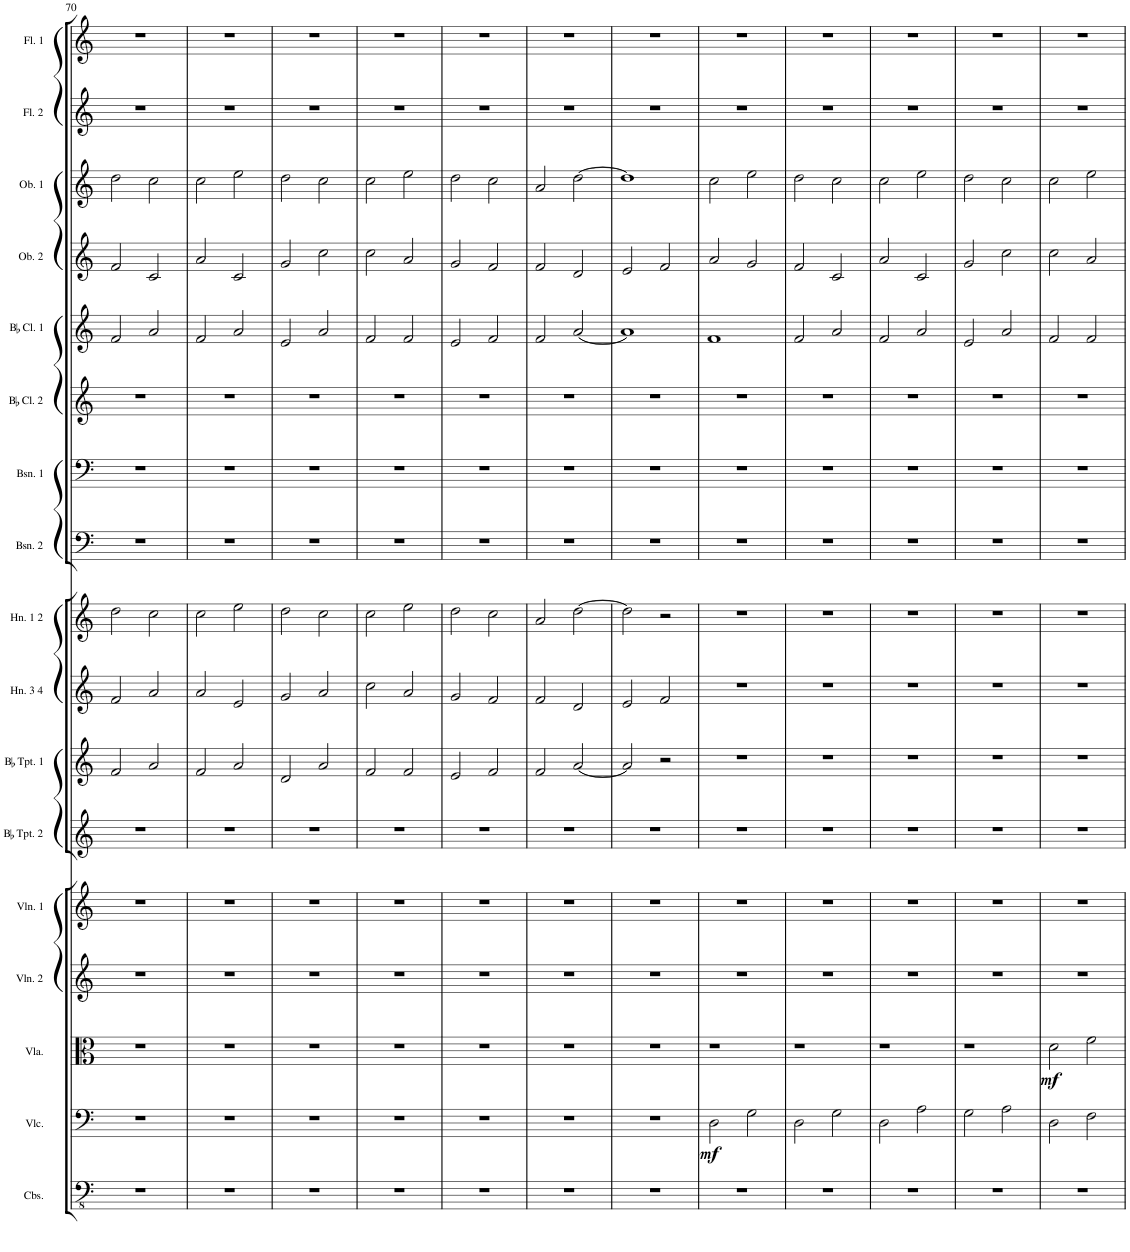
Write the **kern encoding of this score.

**kern	**kern	**dynam	**kern	**dynam	**kern	**kern	**kern	**kern	**kern	**kern	**kern	**kern	**kern	**kern	**kern	**kern	**kern	**kern
*part17	*part16	*part16	*part15	*part15	*part14	*part13	*part12	*part11	*part10	*part9	*part8	*part7	*part6	*part5	*part4	*part3	*part2	*part1
*staff17	*staff16	*staff16	*staff15	*staff15	*staff14	*staff13	*staff12	*staff11	*staff10	*staff9	*staff8	*staff7	*staff6	*staff5	*staff4	*staff3	*staff2	*staff1
*I"Contrabass	*I"Violoncello	*	*I"Viola	*	*I"Violin 2	*I"Violin 1	*I"BaccidentalFlat Trumpet 2	*I"BaccidentalFlat Trumpet 1	*I"Horn 3 4	*I"Horn 1 2	*I"Bassoon 2	*I"Bassoon 1	*I"BaccidentalFlat Clarinet 2	*I"BaccidentalFlat Clarinet 1	*I"Oboe 2	*I"Oboe 1	*I"Flute 2	*I"Flute 1
*I'Cbs.	*I'Vlc.	*	*I'Vla.	*	*I'Vln. 2	*I'Vln. 1	*I'BaccidentalFlat Tpt. 2	*I'BaccidentalFlat Tpt. 1	*I'Hn. 3 4	*I'Hn. 1 2	*I'Bsn. 2	*I'Bsn. 1	*I'BaccidentalFlat Cl. 2	*I'BaccidentalFlat Cl. 1	*I'Ob. 2	*I'Ob. 1	*I'Fl. 2	*I'Fl. 1
!!LO:PB:g=z
*clefFv4	*clefF4	*	*clefC3	*	*clefG2	*clefG2	*clefG2	*clefG2	*clefG2	*clefG2	*clefF4	*clefF4	*clefG2	*clefG2	*clefG2	*clefG2	*clefG2	*clefG2
*	*	*	*	*	*	*	*ITrd1c2	*	*	*ITrd4c7	*	*	*ITrd1c2	*ITrd1c2	*	*	*	*
*k[]	*k[]	*	*k[]	*	*k[]	*k[]	*k[]	*k[]	*k[]	*k[]	*k[]	*k[]	*k[]	*k[]	*k[]	*k[]	*k[]	*k[]
*M4/4	*M4/4	*	*M4/4	*	*M4/4	*M4/4	*M4/4	*M4/4	*M4/4	*M4/4	*M4/4	*M4/4	*M4/4	*M4/4	*M4/4	*M4/4	*M4/4	*M4/4
=70	=70	=70	=70	=70	=70	=70	=70	=70	=70	=70	=70	=70	=70	=70	=70	=70	=70	=70
1r	1r	.	1r	.	1r	1r	1r	2f/	2f/	2dd\	1r	1r	1r	2f/	2f/	2dd\	1r	1r
.	.	.	.	.	.	.	.	2a/	2a/	2cc\	.	.	.	2a/	2c/	2cc\	.	.
=71	=71	=71	=71	=71	=71	=71	=71	=71	=71	=71	=71	=71	=71	=71	=71	=71	=71	=71
1r	1r	.	1r	.	1r	1r	1r	2f/	2a/	2cc\	1r	1r	1r	2f/	2a/	2cc\	1r	1r
.	.	.	.	.	.	.	.	2a/	2e/	2ee\	.	.	.	2a/	2c/	2ee\	.	.
=72	=72	=72	=72	=72	=72	=72	=72	=72	=72	=72	=72	=72	=72	=72	=72	=72	=72	=72
1r	1r	.	1r	.	1r	1r	1r	2d/	2g/	2dd\	1r	1r	1r	2e/	2g/	2dd\	1r	1r
.	.	.	.	.	.	.	.	2a/	2a/	2cc\	.	.	.	2a/	2cc\	2cc\	.	.
=73	=73	=73	=73	=73	=73	=73	=73	=73	=73	=73	=73	=73	=73	=73	=73	=73	=73	=73
1r	1r	.	1r	.	1r	1r	1r	2f/	2cc\	2cc\	1r	1r	1r	2f/	2cc\	2cc\	1r	1r
.	.	.	.	.	.	.	.	2f/	2a/	2ee\	.	.	.	2f/	2a/	2ee\	.	.
=74	=74	=74	=74	=74	=74	=74	=74	=74	=74	=74	=74	=74	=74	=74	=74	=74	=74	=74
1r	1r	.	1r	.	1r	1r	1r	2e/	2g/	2dd\	1r	1r	1r	2e/	2g/	2dd\	1r	1r
.	.	.	.	.	.	.	.	2f/	2f/	2cc\	.	.	.	2f/	2f/	2cc\	.	.
=75	=75	=75	=75	=75	=75	=75	=75	=75	=75	=75	=75	=75	=75	=75	=75	=75	=75	=75
1r	1r	.	1r	.	1r	1r	1r	2f/	2f/	2a/	1r	1r	1r	2f/	2f/	2a/	1r	1r
.	.	.	.	.	.	.	.	[2a/	2d/	[2dd\	.	.	.	[2a/	2d/	[2dd\	.	.
=76	=76	=76	=76	=76	=76	=76	=76	=76	=76	=76	=76	=76	=76	=76	=76	=76	=76	=76
1r	1r	.	1r	.	1r	1r	1r	2a/]	2e/	2dd\]	1r	1r	1r	1a]	2e/	1dd]	1r	1r
.	.	.	.	.	.	.	.	2r	2f/	2r	.	.	.	.	2f/	.	.	.
=77	=77	=77	=77	=77	=77	=77	=77	=77	=77	=77	=77	=77	=77	=77	=77	=77	=77	=77
!	!	!LO:DY:b	!	!	!	!	!	!	!	!	!	!	!	!	!	!	!	!
1r	2D\	mf	1r	.	1r	1r	1r	1r	1r	1r	1r	1r	1r	1f	2a/	2cc\	1r	1r
.	2G\	.	.	.	.	.	.	.	.	.	.	.	.	.	2g/	2ee\	.	.
=78	=78	=78	=78	=78	=78	=78	=78	=78	=78	=78	=78	=78	=78	=78	=78	=78	=78	=78
1r	2D\	.	1r	.	1r	1r	1r	1r	1r	1r	1r	1r	1r	2f/	2f/	2dd\	1r	1r
.	2G\	.	.	.	.	.	.	.	.	.	.	.	.	2a/	2c/	2cc\	.	.
=79	=79	=79	=79	=79	=79	=79	=79	=79	=79	=79	=79	=79	=79	=79	=79	=79	=79	=79
1r	2D\	.	1r	.	1r	1r	1r	1r	1r	1r	1r	1r	1r	2f/	2a/	2cc\	1r	1r
.	2A\	.	.	.	.	.	.	.	.	.	.	.	.	2a/	2c/	2ee\	.	.
=80	=80	=80	=80	=80	=80	=80	=80	=80	=80	=80	=80	=80	=80	=80	=80	=80	=80	=80
1r	2G\	.	1r	.	1r	1r	1r	1r	1r	1r	1r	1r	1r	2e/	2g/	2dd\	1r	1r
.	2A\	.	.	.	.	.	.	.	.	.	.	.	.	2a/	2cc\	2cc\	.	.
=81	=81	=81	=81	=81	=81	=81	=81	=81	=81	=81	=81	=81	=81	=81	=81	=81	=81	=81
!	!	!	!	!LO:DY:b	!	!	!	!	!	!	!	!	!	!	!	!	!	!
1r	2D\	.	2d\	mf	1r	1r	1r	1r	1r	1r	1r	1r	1r	2f/	2cc\	2cc\	1r	1r
.	2F\	.	2f\	.	.	.	.	.	.	.	.	.	.	2f/	2a/	2ee\	.	.
=	=	=	=	=	=	=	=	=	=	=	=	=	=	=	=	=	=	=
*-	*-	*-	*-	*-	*-	*-	*-	*-	*-	*-	*-	*-	*-	*-	*-	*-	*-	*-
